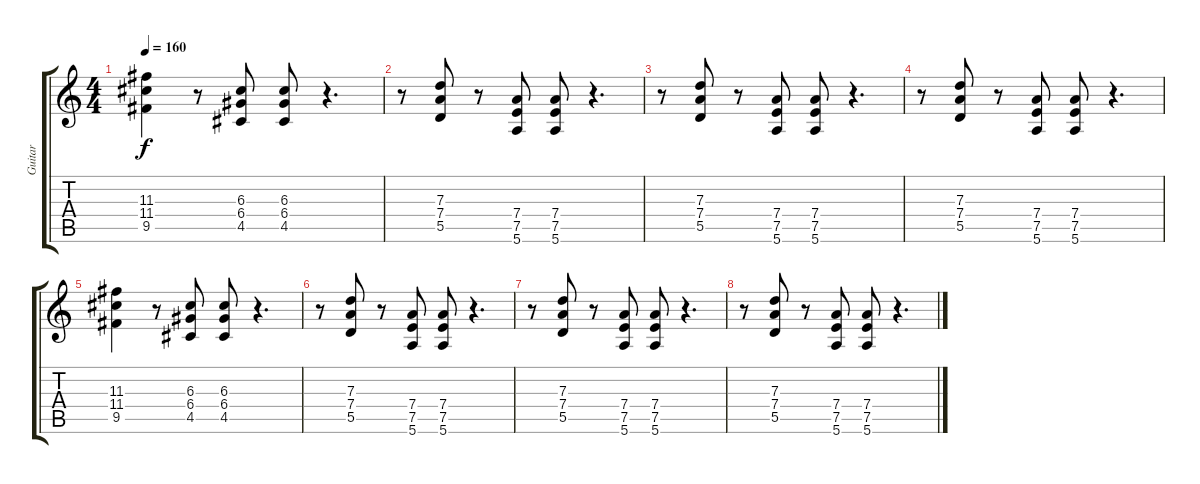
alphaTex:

\track ("Guitar" "Guitar") {instrument overdrivenguitar}
\staff {score tabs}
\tuning (E4 B3 G3 D3 A2 E2) {hide}
\ts (4 4)
\tempo 160
\clef g2
\ks c
(11.3 11.4 9.5).4{dy f} r.8 (6.3 6.4 4.5).8 (6.3 6.4 4.5).8 r.4{d} |
r.8 (7.3 7.4 5.5).8 r.8 (7.4 7.5 5.6).8 (7.4 7.5 5.6).8 r.4{d} |
r.8 (7.3 7.4 5.5).8 r.8 (7.4 7.5 5.6).8 (7.4 7.5 5.6).8 r.4{d} |
r.8 (7.3 7.4 5.5).8 r.8 (7.4 7.5 5.6).8 (7.4 7.5 5.6).8 r.4{d} |
(11.3 11.4 9.5).4 r.8 (6.3 6.4 4.5).8 (6.3 6.4 4.5).8 r.4{d} |
r.8 (7.3 7.4 5.5).8 r.8 (7.4 7.5 5.6).8 (7.4 7.5 5.6).8 r.4{d} |
r.8 (7.3 7.4 5.5).8 r.8 (7.4 7.5 5.6).8 (7.4 7.5 5.6).8 r.4{d} |
r.8 (7.3 7.4 5.5).8 r.8 (7.4 7.5 5.6).8 (7.4 7.5 5.6).8 r.4{d}
